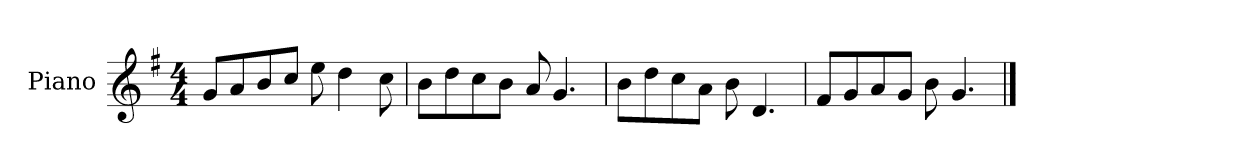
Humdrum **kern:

**kern
*part1
*staff1
*I"Piano
*I'P-no
*clefG2
*k[f#]
*M4/4
*MM90
=1
8g/L
8a/
8b/
8cc/J
8ee\
4dd\
8cc\
=2
8b\L
8dd\
8cc\
8b\J
8a/
4.g/
=3
8b\L
8dd\
8cc\
8a\J
8b\
4.d/
=4
8f#/L
8g/
8a/
8g/J
8b\
4.g/
==
*-
